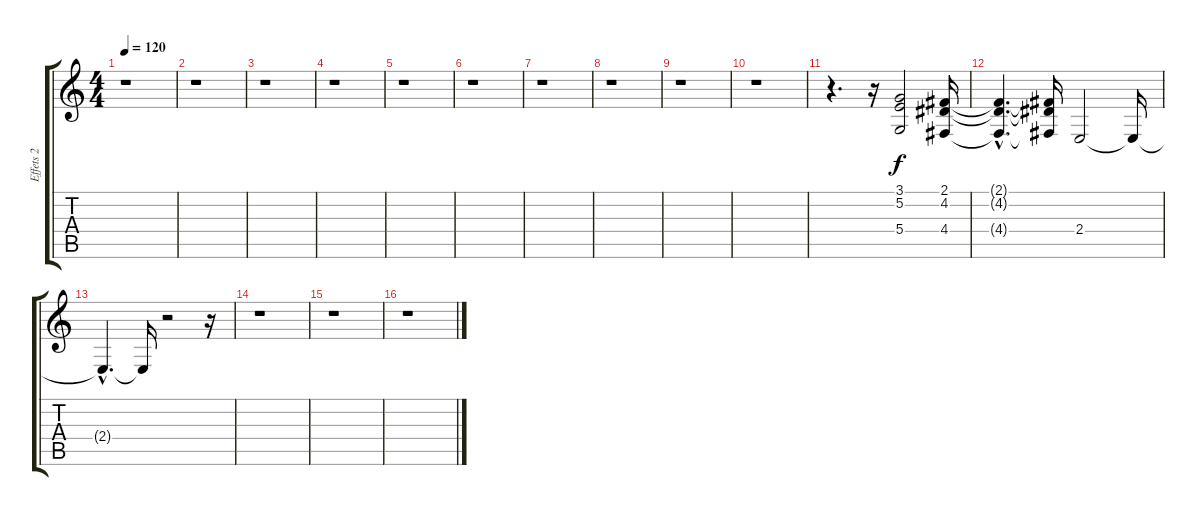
\track ("Effets 2" "Effets 2") {instrument pad7halo}
\staff {score tabs}
\tuning (E4 B3 G3 D3 A2 E2) {hide}
\ts (4 4)
\tempo 120
\clef g2
\ks c
r.1{dy f} |
r.1 |
r.1 |
r.1 |
r.1 |
r.1 |
r.1 |
r.1 |
r.1 |
r.1 |
r.4{d} r.16 (3.1 5.2 5.4).2{volume 5} (2.1 4.2 4.4).16 |
(2.1{hac t} 4.2{hac t} 4.4{hac t}).4{d} (2.1{t} 4.2{t} 4.4{t}).16 2.4.2 2.4{t}.16 |
2.4{hac t}.4{d} 2.4{t}.16 r.2 r.16 |
r.1 |
r.1 |
r.1
